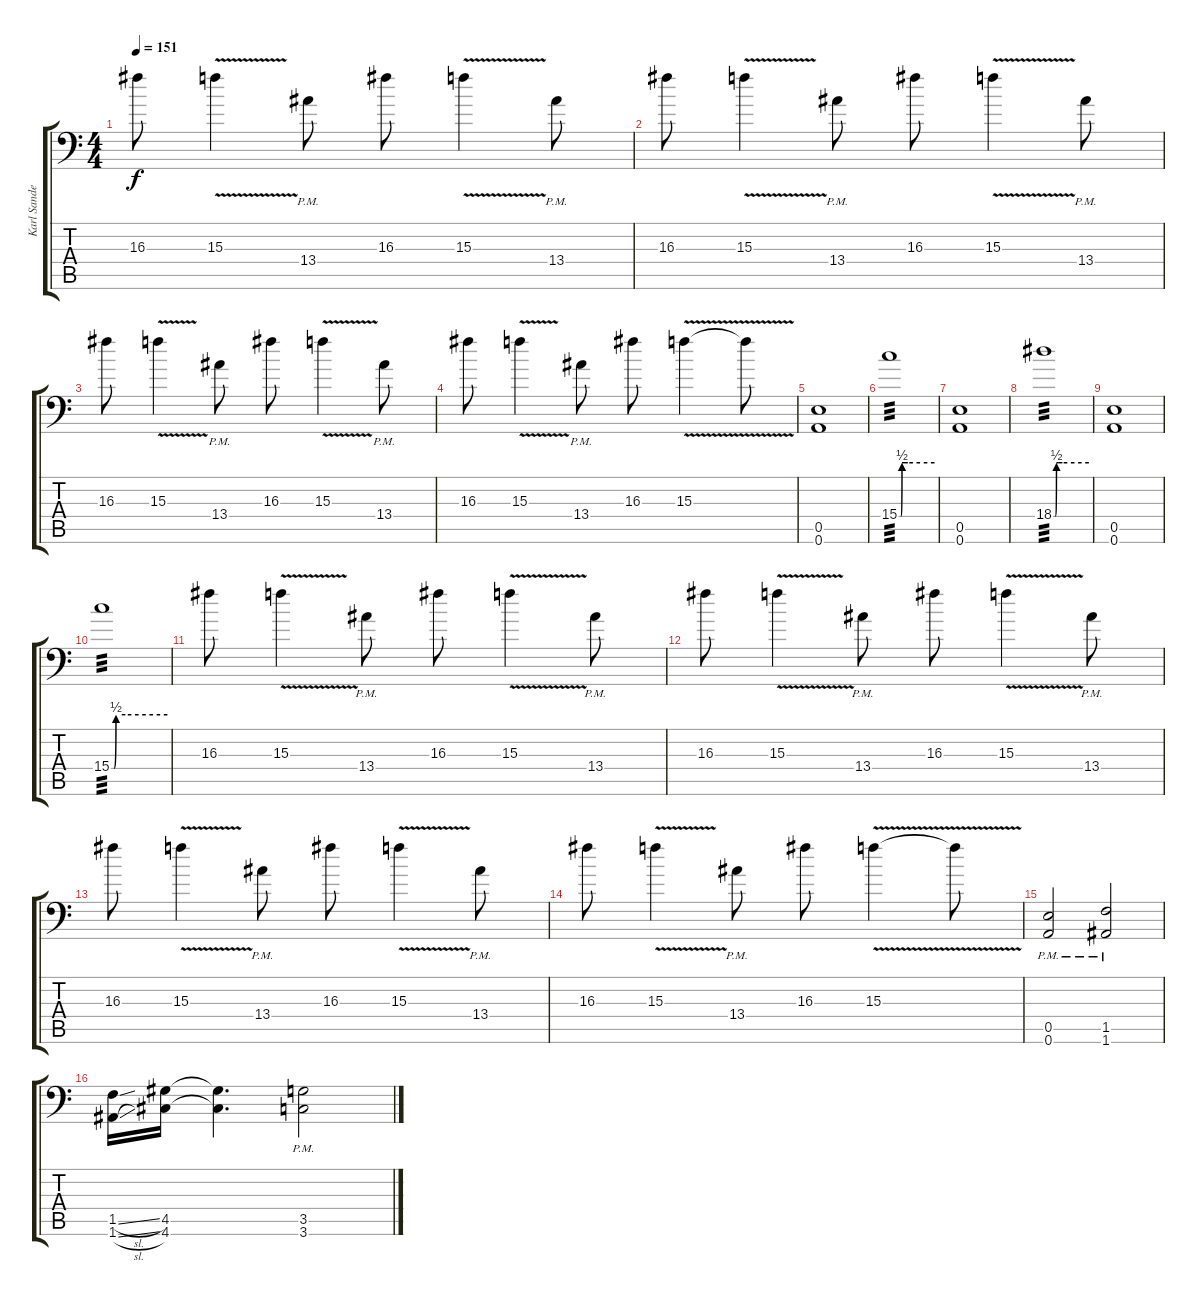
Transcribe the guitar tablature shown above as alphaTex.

\track ("Karl Sanders" "Karl Sande") {instrument overdrivenguitar}
\staff {score tabs}
\tuning (B3 Gb3 D3 A2 E2 A1) {hide}
\ts (4 4)
\tempo 151
\clef f4
\ks c
16.3.8{dy f} 15.3{v}.4 13.4{pm}.8 16.3.8 15.3{v}.4 13.4{pm}.8 |
16.3.8 15.3{v}.4 13.4{pm}.8 16.3.8 15.3{v}.4 13.4{pm}.8 |
16.3.8 15.3{v}.4 13.4{pm}.8 16.3.8 15.3{v}.4 13.4{pm}.8 |
16.3.8 15.3{v}.4 13.4{pm}.8 16.3.8 15.3{v}.4 15.3{t}.8 |
(0.5 0.6).1 |
15.4{be (custom 0 0 3 0 5 2 15 2 60 2)}.1{tp 3} |
(0.5 0.6).1 |
18.4{be (custom 0 0 3 0 5 2 9 2 15 2 60 2)}.1{tp 3} |
(0.5 0.6).1 |
15.4{be (custom 0 0 3 0 5 2 15 2 60 2)}.1{tp 3} |
16.3.8 15.3{v}.4 13.4{pm}.8 16.3.8 15.3{v}.4 13.4{pm}.8 |
16.3.8 15.3{v}.4 13.4{pm}.8 16.3.8 15.3{v}.4 13.4{pm}.8 |
16.3.8 15.3{v}.4 13.4{pm}.8 16.3.8 15.3{v}.4 13.4{pm}.8 |
16.3.8 15.3{v}.4 13.4{pm}.8 16.3.8 15.3{v}.4 15.3{t}.8 |
(0.5{pm} 0.6{pm}).2 (1.5{pm} 1.6{pm}).2 |
(1.5{sl} 1.6{sl}).16 (4.5 4.6).16 (4.5{t} 4.6{t}).4{d} (3.5{pm} 3.6{pm}).2
